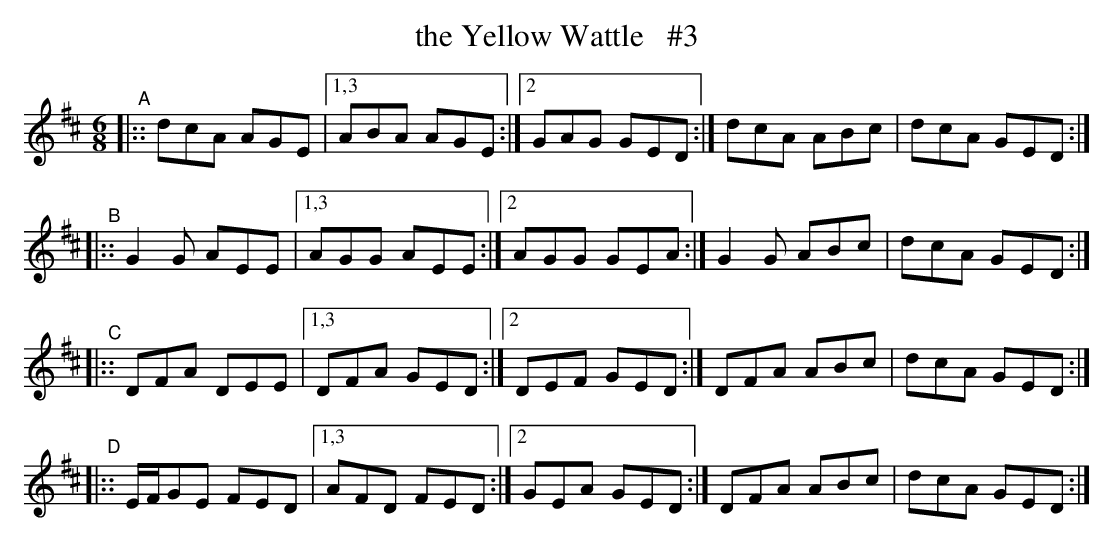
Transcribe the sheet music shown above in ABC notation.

X:1
T: the Yellow Wattle   #3
M: 6/8
L: 1/8
K: D
"^A"|:: dcA AGE |[1,3 ABA AGE :|[2 GAG GED :| dcA ABc | dcA GED :|
"^B"|:: G2G AEE |[1,3 AGG AEE :|[2 AGG GEA :| G2G ABc | dcA GED :|
"^C"|:: DFA DEE |[1,3 DFA GED :|[2 DEF GED :| DFA ABc | dcA GED :|
"^D"|:: E/F/GE FED |[1,3 AFD FED :|[2 GEA GED :| DFA ABc | dcA GED :|
